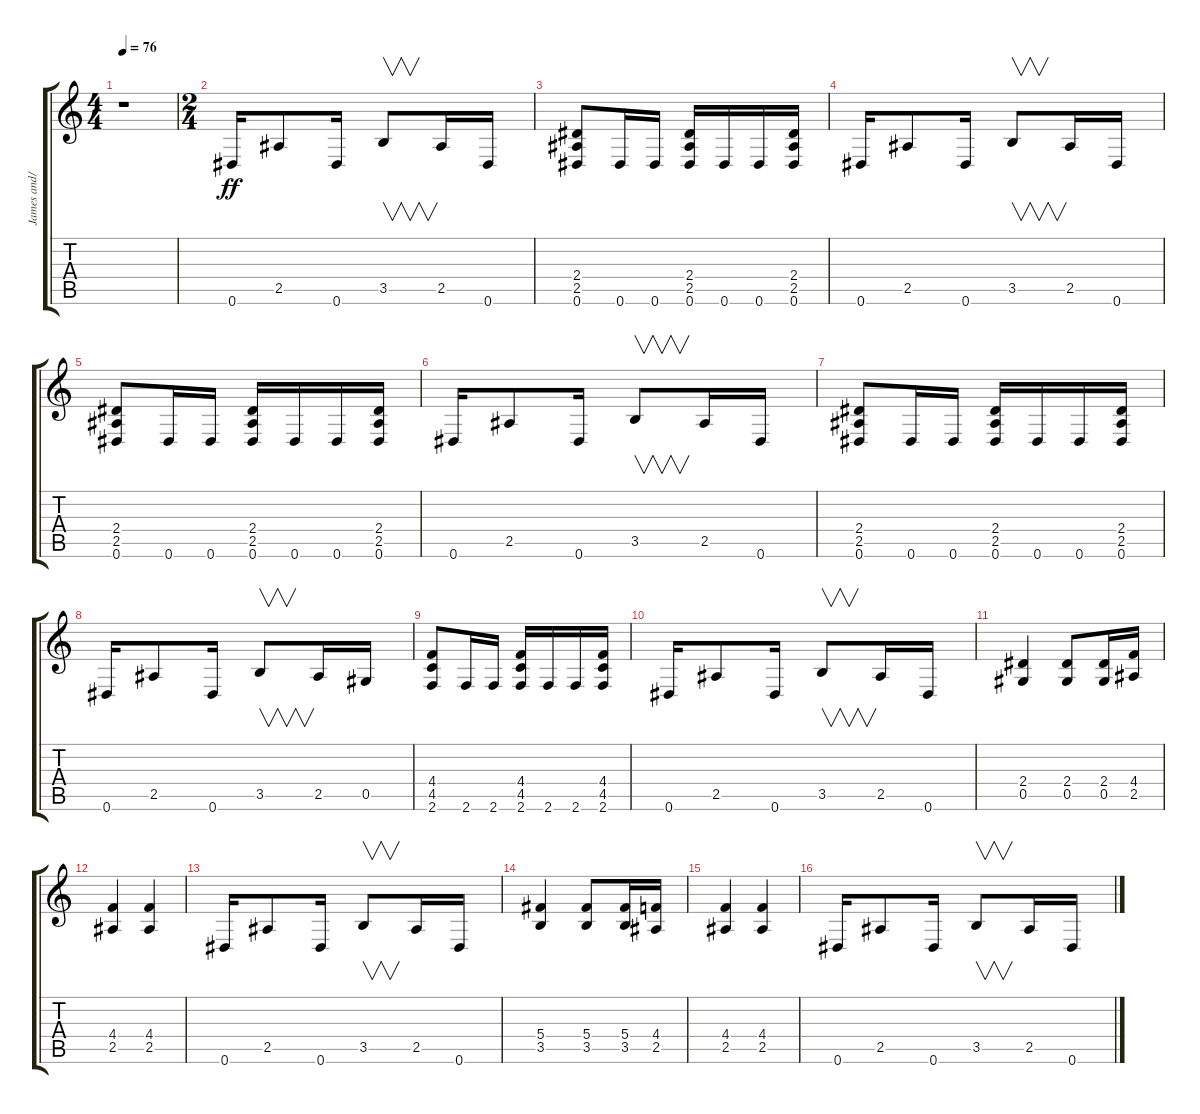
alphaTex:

\track ("James and/or Kirk" "James and/") {instrument distortionguitar}
\staff {score tabs}
\tuning (Eb4 Bb3 Gb3 Db3 Ab2 Eb2) {hide}
\ts (4 4)
\tempo 76
\clef g2
\ks c
r.1{dy ff} |
\ts (2 4)
0.6.16 2.5.8 0.6.16 3.5.8{v} 2.5.16 0.6.16 |
(2.4 2.5 0.6).8 0.6.16 0.6.16 (2.4 2.5 0.6).16 0.6.16 0.6.16 (2.4 2.5 0.6).16 |
0.6.16 2.5.8 0.6.16 3.5.8{v} 2.5.16 0.6.16 |
(2.4 2.5 0.6).8 0.6.16 0.6.16 (2.4 2.5 0.6).16 0.6.16 0.6.16 (2.4 2.5 0.6).16 |
0.6.16 2.5.8 0.6.16 3.5.8{v} 2.5.16 0.6.16 |
(2.4 2.5 0.6).8 0.6.16 0.6.16 (2.4 2.5 0.6).16 0.6.16 0.6.16 (2.4 2.5 0.6).16 |
0.6.16 2.5.8 0.6.16 3.5.8{v} 2.5.16 0.5.16 |
(4.4 4.5 2.6).8 2.6.16 2.6.16 (4.4 4.5 2.6).16 2.6.16 2.6.16 (4.4 4.5 2.6).16 |
0.6.16 2.5.8 0.6.16 3.5.8{v} 2.5.16 0.6.16 |
(2.4 0.5).4 (2.4 0.5).8 (2.4 0.5).16 (4.4 2.5).16 |
(4.4 2.5).4 (4.4 2.5).4 |
0.6.16 2.5.8 0.6.16 3.5.8{v} 2.5.16 0.6.16 |
(5.4 3.5).4 (5.4 3.5).8 (5.4 3.5).16 (4.4 2.5).16 |
(4.4 2.5).4 (4.4 2.5).4 |
0.6.16 2.5.8 0.6.16 3.5.8{v} 2.5.16 0.6.16
